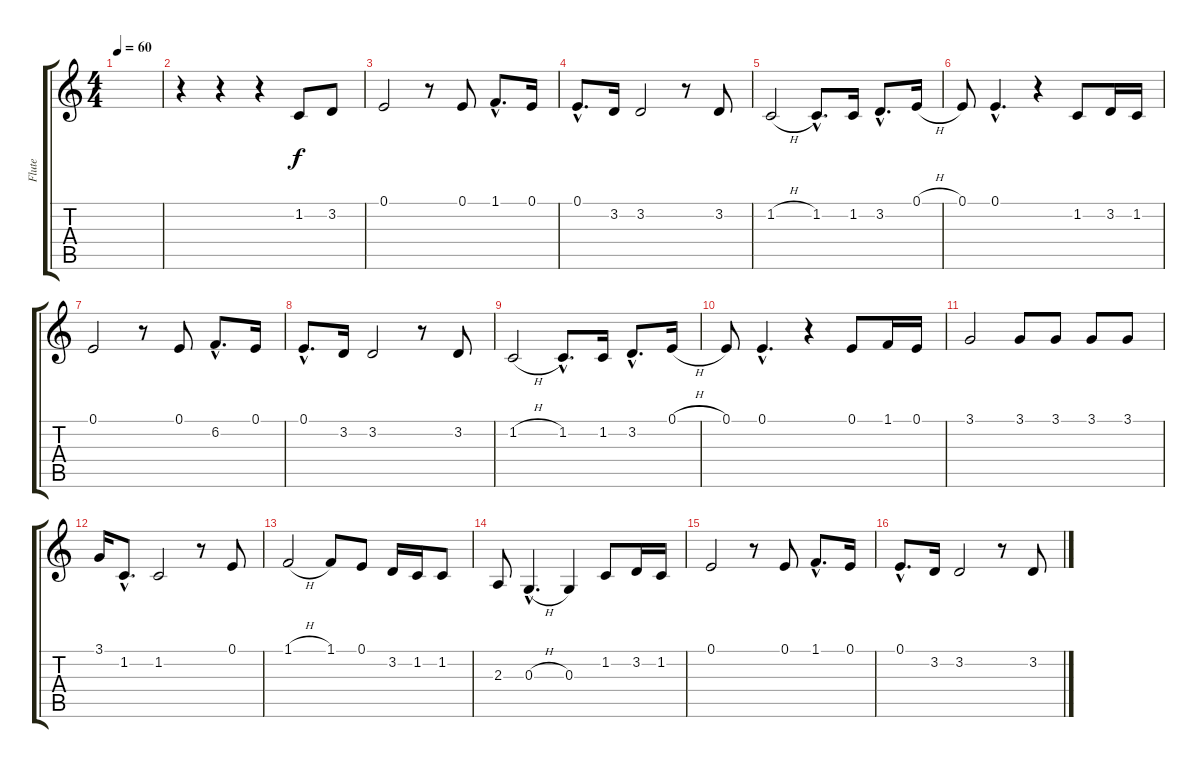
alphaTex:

\track ("Flute" "Flute") {instrument cello}
\staff {score tabs}
\tuning (E4 B3 G3 D3 A2 E2) {hide}
\ts (4 4)
\tempo 60
\clef g2
\ks c
|
r.4 r.4 r.4 1.2.8 3.2.8 |
0.1.2 r.8 0.1.8 1.1{hac}.8{d} 0.1.16 |
0.1{hac}.8{d} 3.2.16 3.2.2 r.8 3.2.8 |
1.2{h}.2 1.2{hac}.8{d} 1.2.16 3.2{hac}.8{d} 0.1{h}.16 |
0.1.8 0.1{hac}.4{d} r.4 1.2.8 3.2.16 1.2.16 |
0.1.2 r.8 0.1.8 6.2{hac}.8{d} 0.1.16 |
0.1{hac}.8{d} 3.2.16 3.2.2 r.8 3.2.8 |
1.2{h}.2 1.2{hac}.8{d} 1.2.16 3.2{hac}.8{d} 0.1{h}.16 |
0.1.8 0.1{hac}.4{d} r.4 0.1.8 1.1.16 0.1.16 |
3.1.2 3.1.8 3.1.8 3.1.8 3.1.8 |
3.1.16 1.2{hac}.8{d} 1.2.2 r.8 0.1.8 |
1.1{h}.2 1.1.8 0.1.8 3.2.16 1.2.16 1.2.8 |
2.3.8 0.3{h hac}.4{d} 0.3.4 1.2.8 3.2.16 1.2.16 |
0.1.2 r.8 0.1.8 1.1{hac}.8{d} 0.1.16 |
0.1{hac}.8{d} 3.2.16 3.2.2 r.8 3.2.8
